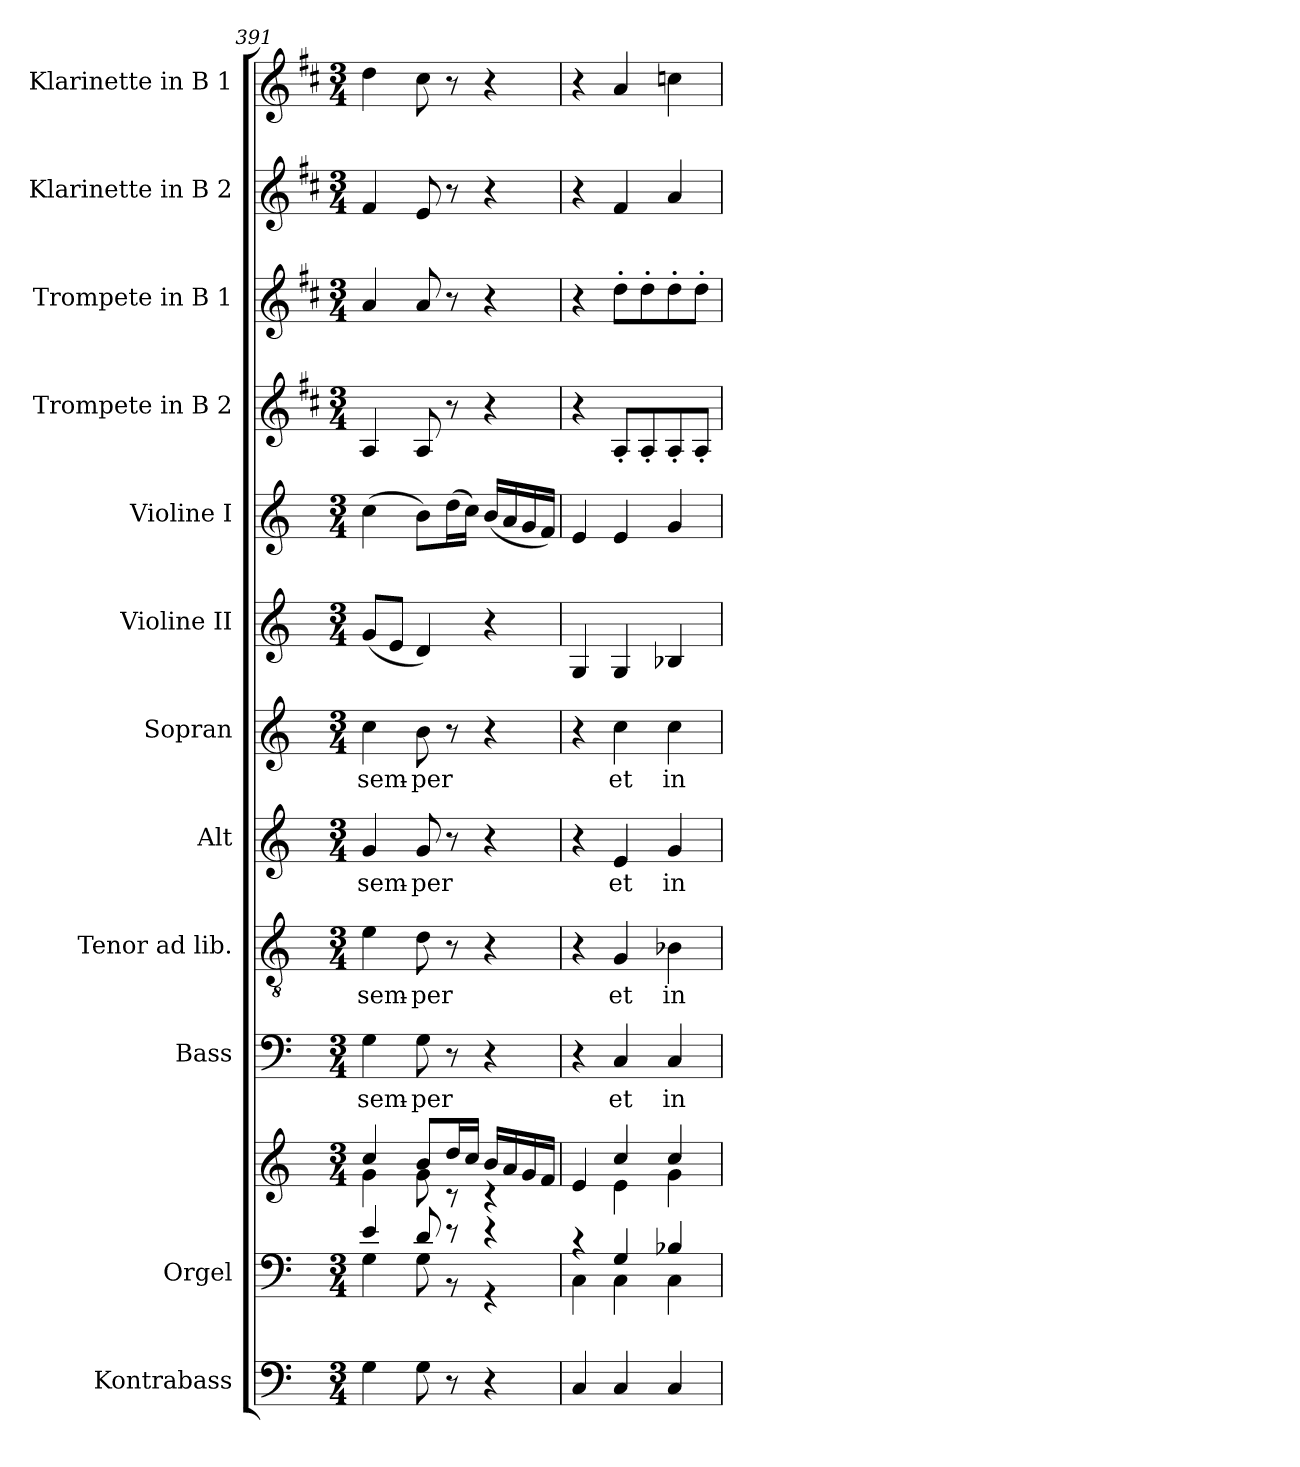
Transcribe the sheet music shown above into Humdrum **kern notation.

**kern	**kern	**kern	**kern	**text	**kern	**text	**kern	**text	**kern	**text	**kern	**kern	**kern	**kern	**kern	**kern
*part12	*part11	*part11	*part10	*part10	*part9	*part9	*part8	*part8	*part7	*part7	*part6	*part5	*part4	*part3	*part2	*part1
*staff13	*staff12	*staff11	*staff10	*staff10	*staff9	*staff9	*staff8	*staff8	*staff7	*staff7	*staff6	*staff5	*staff4	*staff3	*staff2	*staff1
*I"Kontrabass	*I"Orgel	*	*I"Bass	*	*I"Tenor ad lib.	*	*I"Alt	*	*I"Sopran	*	*I"Violine II	*I"Violine I	*I"Trompete in B 2	*I"Trompete in B 1	*I"Klarinette in B 2	*I"Klarinette in B 1
*I'Kb.	*I'Org.	*	*I'B	*	*I'T	*	*I'A	*	*I'S	*	*I'Vl. II	*I'Vl. I	*	*	*	*
!!LO:PB:g=z
*clefF4	*clefF4	*clefG2	*clefF4	*	*clefGv2	*	*clefG2	*	*clefG2	*	*clefG2	*clefG2	*clefG2	*clefG2	*clefG2	*clefG2
*ITrd7c12	*	*	*	*	*	*	*	*	*	*	*	*	*ITrd1c2	*ITrd1c2	*ITrd1c2	*ITrd1c2
*k[]	*k[]	*k[]	*k[]	*	*k[]	*	*k[]	*	*k[]	*	*k[]	*k[]	*k[]	*k[]	*k[]	*k[]
*C:	*C:	*C:	*C:	*	*C:	*	*C:	*	*C:	*	*C:	*C:	*C:	*C:	*C:	*C:
*M3/4	*M3/4	*M3/4	*M3/4	*	*M3/4	*	*M3/4	*	*M3/4	*	*M3/4	*M3/4	*M3/4	*M3/4	*M3/4	*M3/4
=391	=391	=391	=391	=391	=391	=391	=391	=391	=391	=391	=391	=391	=391	=391	=391	=391
*	*^	*^	*	*	*	*	*	*	*	*	*	*	*	*	*	*
!	!	!	!	!	!	!LO:LY:b	!	!LO:LY:b	!	!LO:LY:b	!	!LO:LY:b	!	!	!	!	!	!
4GG\	4e/	4G\	4cc/	4g\	4G\	sem-	4e\	sem-	4g/	sem-	4cc\	sem-	(<8g/L	(>4cc\	4G/	4g/	4e/	4cc\
.	.	.	.	.	.	.	.	.	.	.	.	.	8e/J	.	.	.	.	.
!	!	!	!	!	!	!LO:LY:b	!	!LO:LY:b	!	!LO:LY:b	!	!LO:LY:b	!	!	!	!	!	!
8GG\	8d/	8G\	8b/L	8g\	8G\	-per	8d\	-per	8g/	-per	8b\	-per	4d/)	8b\L)	8G/	8g/	8d/	8b\
8r	8r	8r	16dd/L	8rc	8r	.	8r	.	8r	.	8r	.	.	(>16dd\L	8r	8r	8r	8r
.	.	.	16cc/JJ	.	.	.	.	.	.	.	.	.	.	16cc\JJ)	.	.	.	.
4r	4r	4r	16b/LL	4rc	4r	.	4r	.	4r	.	4r	.	4r	(<16b/LL	4r	4r	4r	4r
.	.	.	16a/	.	.	.	.	.	.	.	.	.	.	16a/	.	.	.	.
.	.	.	16g/	.	.	.	.	.	.	.	.	.	.	16g/	.	.	.	.
.	.	.	16f/JJ	.	.	.	.	.	.	.	.	.	.	16f/JJ)	.	.	.	.
=392	=392	=392	=392	=392	=392	=392	=392	=392	=392	=392	=392	=392	=392	=392	=392	=392	=392	=392
4CC/	4rc	4C\	4e/	4ryy	4r	.	4r	.	4r	.	4r	.	4G/	4e/	4r	4r	4r	4r
!	!	!	!	!	!	!LO:LY:b	!	!LO:LY:b	!	!LO:LY:b	!	!LO:LY:b	!	!	!	!	!	!
4CC/	4G/	4C\	4cc/	4e\	4C/	et	4G/	et	4e/	et	4cc\	et	4G/	4e/	8G'</L	8cc'>\L	4e/	4g/
.	.	.	.	.	.	.	.	.	.	.	.	.	.	.	8G'</	8cc'>\	.	.
!	!	!	!	!	!	!LO:LY:b	!	!LO:LY:b	!	!LO:LY:b	!	!LO:LY:b	!	!	!	!	!	!
4CC/	4B-X/	4C\	4cc/	4g\	4C/	in	4B-X\	in	4g/	in	4cc\	in	4B-X/	4g/	8G'</	8cc'>\	4g/	4b-X\
.	.	.	.	.	.	.	.	.	.	.	.	.	.	.	8G'</J	8cc'>\J	.	.
*	*v	*v	*	*	*	*	*	*	*	*	*	*	*	*	*	*	*	*
*	*	*v	*v	*	*	*	*	*	*	*	*	*	*	*	*	*	*
=	=	=	=	=	=	=	=	=	=	=	=	=	=	=	=	=
*-	*-	*-	*-	*-	*-	*-	*-	*-	*-	*-	*-	*-	*-	*-	*-	*-
